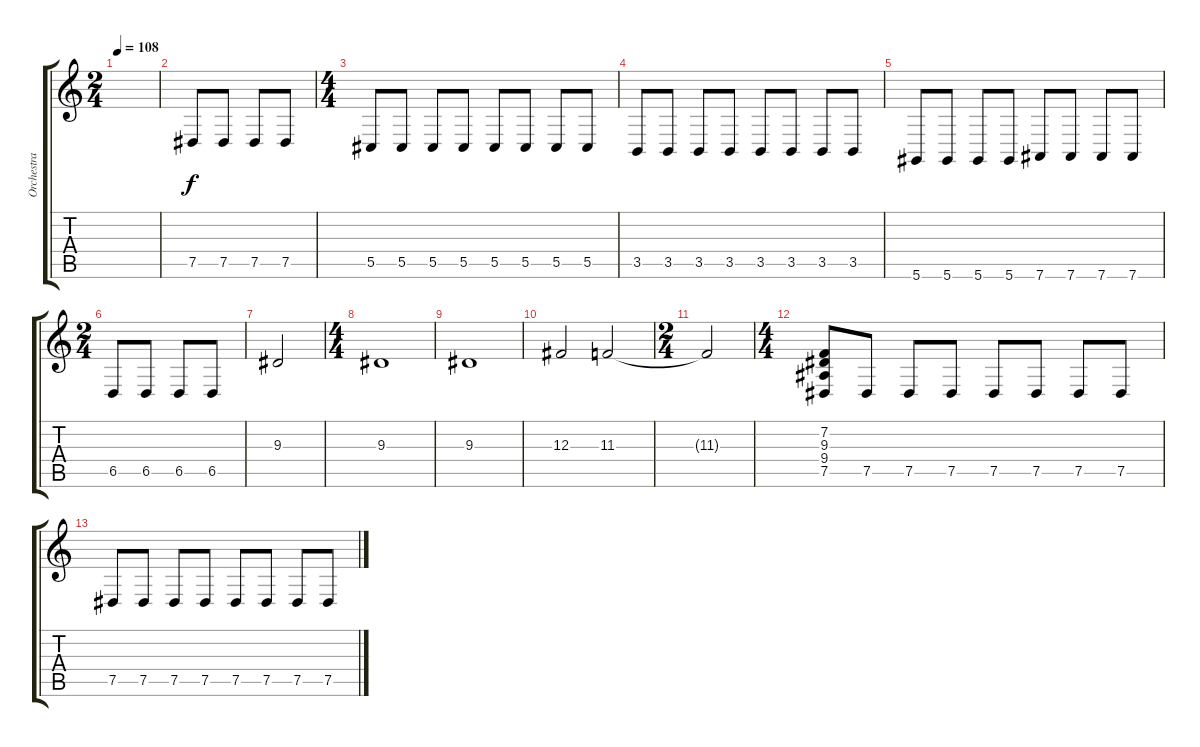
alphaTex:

\track ("Orchestra 2" "Orchestra ") {instrument stringensemble1}
\staff {score tabs}
\tuning (Eb4 Bb3 Gb3 Db3 Ab2 Eb2) {hide}
\ts (2 4)
\tempo 108
\clef g2
\ks c
|
7.5.8 7.5.8 7.5.8 7.5.8 |
\ts (4 4)
5.5.8 5.5.8 5.5.8 5.5.8 5.5.8 5.5.8 5.5.8 5.5.8 |
3.5.8 3.5.8 3.5.8 3.5.8 3.5.8 3.5.8 3.5.8 3.5.8 |
5.6.8 5.6.8 5.6.8 5.6.8 7.6.8 7.6.8 7.6.8 7.6.8 |
\ts (2 4)
6.5.8 6.5.8 6.5.8 6.5.8 |
9.3.2 |
\ts (4 4)
9.3.1 |
9.3.1 |
12.3.2 11.3.2 |
\ts (2 4)
11.3{t}.2 |
\ts (4 4)
(7.2 9.3 9.4 7.5).8 7.5.8 7.5.8 7.5.8 7.5.8 7.5.8 7.5.8 7.5.8 |
7.5.8 7.5.8 7.5.8 7.5.8 7.5.8 7.5.8 7.5.8 7.5.8
